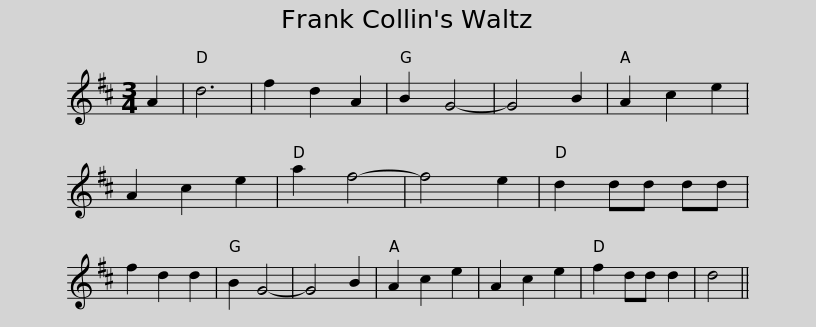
X:1
L:1/8
M:3/4
I:linebreak $
K:D
V:1 treble
V:1
 A2 | d6 | f2 d2 A2 | B2 G4- | G4 B2 | %5
 A2 c2 e2 | A2 c2 e2 | a2 f4- | f4 e2 | d2 dd dd | %10
 f2 d2 d2 | B2 G4- | G4 B2 | A2 c2 e2 |$ A2 c2 e2 | %15
 f2 dd d2 | d4 || %17
